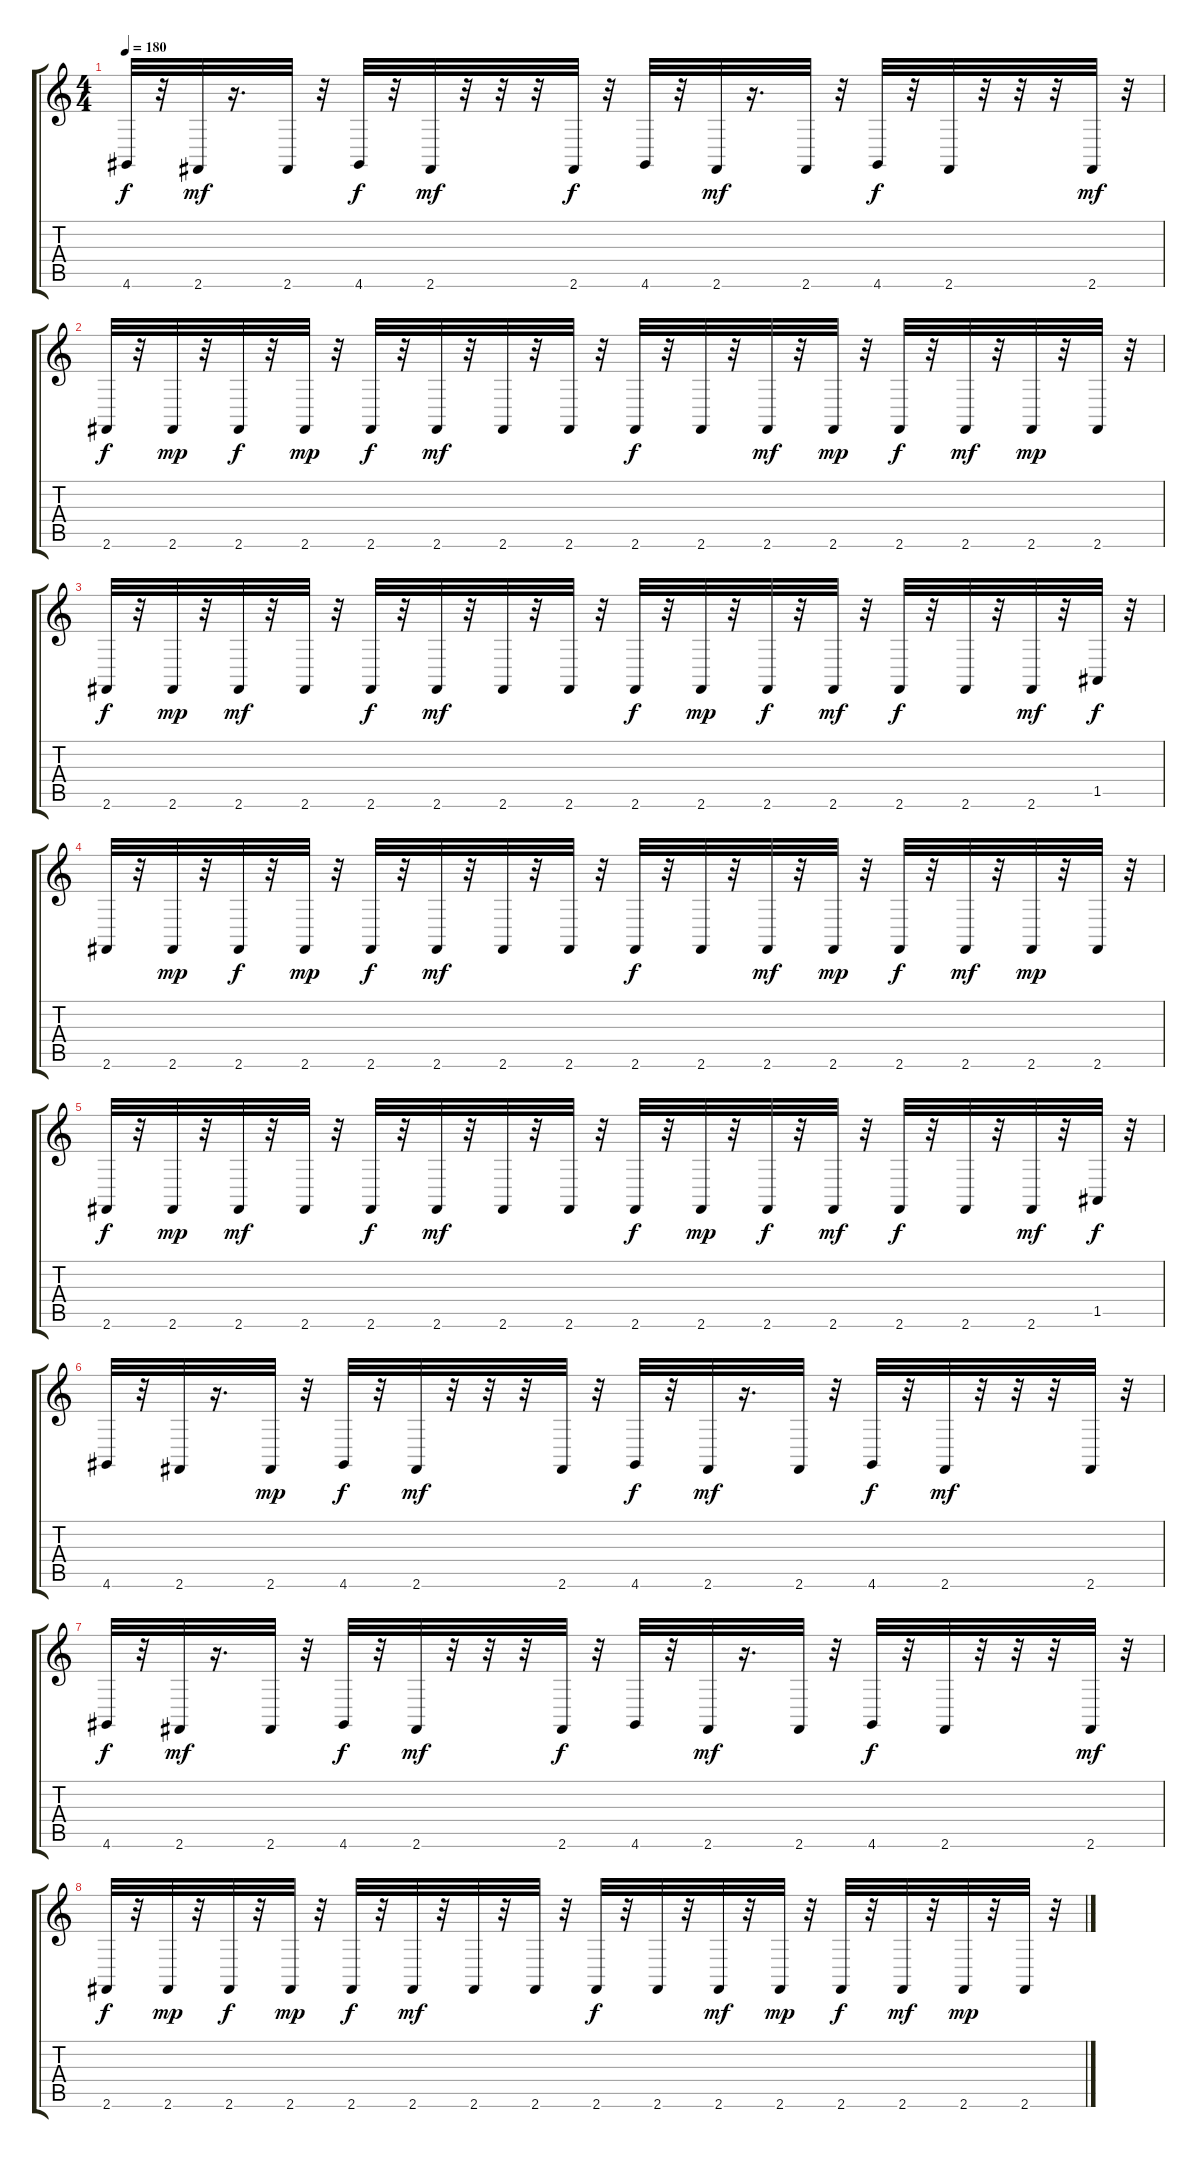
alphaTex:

\track "" {instrument acousticgrandpiano}
\staff {score tabs}
\tuning (E4 B3 G3 D3 A2 E2) {hide}
\ts (4 4)
\tempo 180
\clef g2
\ks c
4.6.32{dy f} r.32 2.6.32{dy mf} r.16{d} 2.6.32 r.32 4.6.32{dy f} r.32 2.6.32{dy mf} r.32 r.32 r.32 2.6.32{dy f} r.32 4.6.32 r.32 2.6.32{dy mf} r.16{d} 2.6.32 r.32 4.6.32{dy f} r.32 2.6.32 r.32 r.32 r.32 2.6.32{dy mf} r.32 |
2.6.32{dy f} r.32 2.6.32{dy mp} r.32 2.6.32{dy f} r.32 2.6.32{dy mp} r.32 2.6.32{dy f} r.32 2.6.32{dy mf} r.32 2.6.32 r.32 2.6.32 r.32 2.6.32{dy f} r.32 2.6.32 r.32 2.6.32{dy mf} r.32 2.6.32{dy mp} r.32 2.6.32{dy f} r.32 2.6.32{dy mf} r.32 2.6.32{dy mp} r.32 2.6.32 r.32 |
2.6.32{dy f} r.32 2.6.32{dy mp} r.32 2.6.32{dy mf} r.32 2.6.32 r.32 2.6.32{dy f} r.32 2.6.32{dy mf} r.32 2.6.32 r.32 2.6.32 r.32 2.6.32{dy f} r.32 2.6.32{dy mp} r.32 2.6.32{dy f} r.32 2.6.32{dy mf} r.32 2.6.32{dy f} r.32 2.6.32 r.32 2.6.32{dy mf} r.32 1.5.32{dy f} r.32 |
2.6.32 r.32 2.6.32{dy mp} r.32 2.6.32{dy f} r.32 2.6.32{dy mp} r.32 2.6.32{dy f} r.32 2.6.32{dy mf} r.32 2.6.32 r.32 2.6.32 r.32 2.6.32{dy f} r.32 2.6.32 r.32 2.6.32{dy mf} r.32 2.6.32{dy mp} r.32 2.6.32{dy f} r.32 2.6.32{dy mf} r.32 2.6.32{dy mp} r.32 2.6.32 r.32 |
2.6.32{dy f} r.32 2.6.32{dy mp} r.32 2.6.32{dy mf} r.32 2.6.32 r.32 2.6.32{dy f} r.32 2.6.32{dy mf} r.32 2.6.32 r.32 2.6.32 r.32 2.6.32{dy f} r.32 2.6.32{dy mp} r.32 2.6.32{dy f} r.32 2.6.32{dy mf} r.32 2.6.32{dy f} r.32 2.6.32 r.32 2.6.32{dy mf} r.32 1.5.32{dy f} r.32 |
4.6.32 r.32 2.6.32 r.16{d} 2.6.32{dy mp} r.32 4.6.32{dy f} r.32 2.6.32{dy mf} r.32 r.32 r.32 2.6.32 r.32 4.6.32{dy f} r.32 2.6.32{dy mf} r.16{d} 2.6.32 r.32 4.6.32{dy f} r.32 2.6.32{dy mf} r.32 r.32 r.32 2.6.32 r.32 |
4.6.32{dy f} r.32 2.6.32{dy mf} r.16{d} 2.6.32 r.32 4.6.32{dy f} r.32 2.6.32{dy mf} r.32 r.32 r.32 2.6.32{dy f} r.32 4.6.32 r.32 2.6.32{dy mf} r.16{d} 2.6.32 r.32 4.6.32{dy f} r.32 2.6.32 r.32 r.32 r.32 2.6.32{dy mf} r.32 |
2.6.32{dy f} r.32 2.6.32{dy mp} r.32 2.6.32{dy f} r.32 2.6.32{dy mp} r.32 2.6.32{dy f} r.32 2.6.32{dy mf} r.32 2.6.32 r.32 2.6.32 r.32 2.6.32{dy f} r.32 2.6.32 r.32 2.6.32{dy mf} r.32 2.6.32{dy mp} r.32 2.6.32{dy f} r.32 2.6.32{dy mf} r.32 2.6.32{dy mp} r.32 2.6.32 r.32
